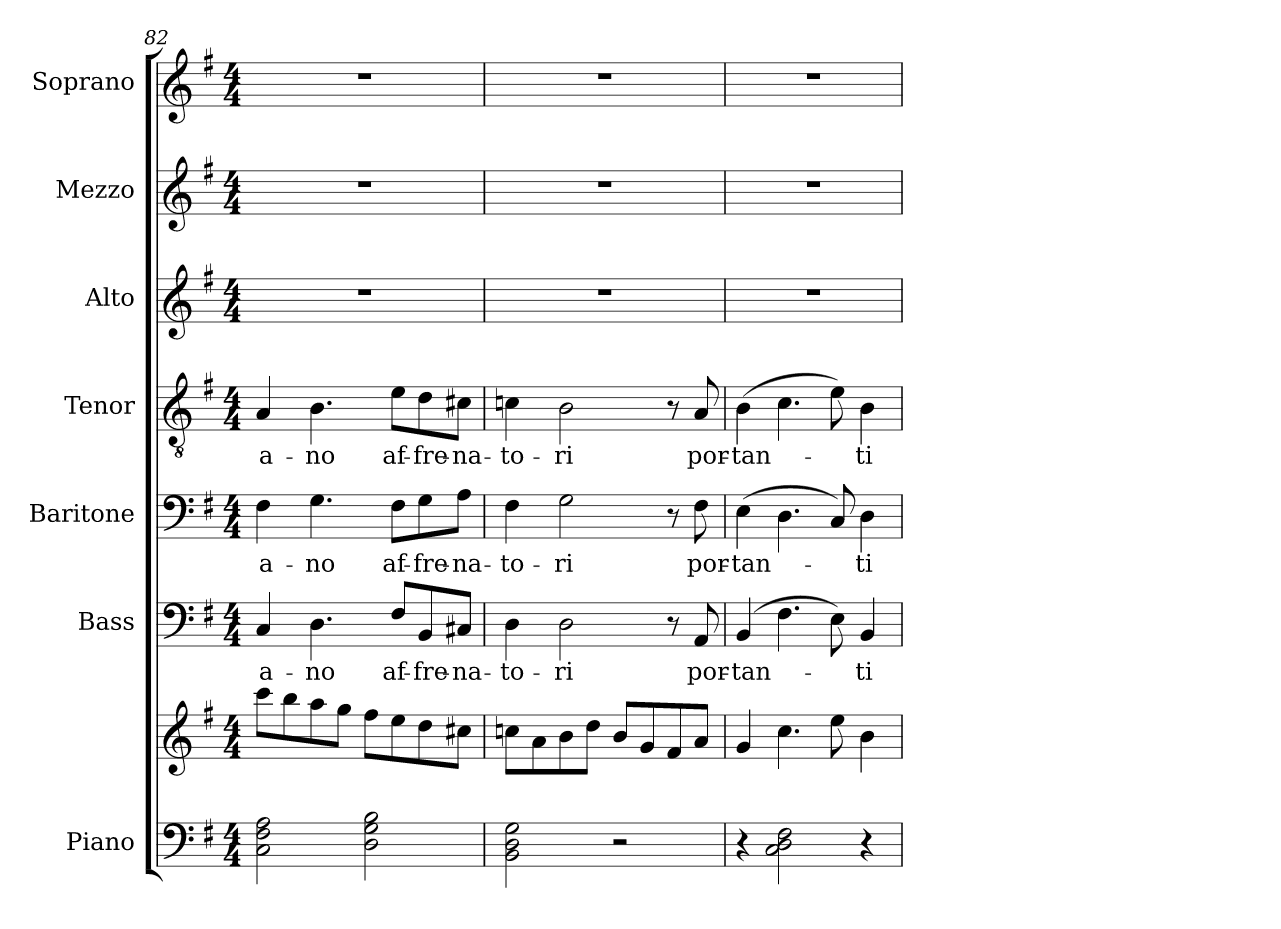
**kern	**kern	**kern	**text	**kern	**text	**kern	**text	**kern	**kern	**kern
*part7	*part7	*part6	*part6	*part5	*part5	*part4	*part4	*part3	*part2	*part1
*staff8	*staff7	*staff6	*staff6	*staff5	*staff5	*staff4	*staff4	*staff3	*staff2	*staff1
*I"Piano	*	*I"Bass	*	*I"Baritone	*	*I"Tenor	*	*I"Alto	*I"Mezzo	*I"Soprano
*I'Pno.	*	*I'B.	*	*I'Bar.	*	*I'T.	*	*I'A.	*I'M.	*I'S.
*clefF4	*clefG2	*clefF4	*	*clefF4	*	*clefGv2	*	*clefG2	*clefG2	*clefG2
*	*	*	*	*	*	*ITrd7c12	*	*	*	*
*k[f#]	*k[f#]	*k[f#]	*	*k[f#]	*	*k[f#]	*	*k[f#]	*k[f#]	*k[f#]
*G:	*G:	*G:	*	*G:	*	*G:	*	*G:	*G:	*G:
*M4/4	*M4/4	*M4/4	*	*M4/4	*	*M4/4	*	*M4/4	*M4/4	*M4/4
=82	=82	=82	=82	=82	=82	=82	=82	=82	=82	=82
!	!	!	!LO:LY:b:color=#000000	!	!	!	!	!	!	!
!	!	!	!	!	!LO:LY:b:color=#000000	!	!	!	!	!
!	!	!	!	!	!	!	!LO:LY:b:color=#000000	!	!	!
2Ci\ 2F#i 2Ai	8ccci\L	4Ci/	-a-	4F#i\	-a-	4AAi/	-a-	1r	1r	1r
.	8bbi\	.	.	.	.	.	.	.	.	.
!	!	!	!LO:LY:b:color=#000000	!	!	!	!	!	!	!
!	!	!	!	!	!LO:LY:b:color=#000000	!	!	!	!	!
!	!	!	!	!	!	!	!LO:LY:b:color=#000000	!	!	!
.	8aai\	4.Di\	-no	4.Gi\	-no	4.BBi\	-no	.	.	.
.	8ggi\J	.	.	.	.	.	.	.	.	.
2Di\ 2Gi 2Bi	8ff#i\L	.	.	.	.	.	.	.	.	.
!	!	!	!LO:LY:b:color=#000000	!	!	!	!	!	!	!
!	!	!	!	!	!LO:LY:b:color=#000000	!	!	!	!	!
!	!	!	!	!	!	!	!LO:LY:b:color=#000000	!	!	!
.	8eei\	8F#i/L	af-	8F#i\L	af-	8Ei\L	af-	.	.	.
!	!	!	!LO:LY:b:color=#000000	!	!	!	!	!	!	!
!	!	!	!	!	!LO:LY:b:color=#000000	!	!	!	!	!
!	!	!	!	!	!	!	!LO:LY:b:color=#000000	!	!	!
.	8ddi\	8BBi/	-fre-	8Gi\	-fre-	8Di\	-fre-	.	.	.
!	!	!	!LO:LY:b:color=#000000	!	!	!	!	!	!	!
!	!	!	!	!	!LO:LY:b:color=#000000	!	!	!	!	!
!	!	!	!	!	!	!	!LO:LY:b:color=#000000	!	!	!
.	8cc#Xi\J	8C#Xi/J	-na-	8Ai\J	-na-	8C#Xi\J	-na-	.	.	.
!!LO:LB:g=z
=83	=83	=83	=83	=83	=83	=83	=83	=83	=83	=83
!	!	!	!LO:LY:b:color=#000000	!	!	!	!	!	!	!
!	!	!	!	!	!LO:LY:b:color=#000000	!	!	!	!	!
!	!	!	!	!	!	!	!LO:LY:b:color=#000000	!	!	!
2BBi\ 2Di 2Gi	8ccni\L	4Di\	-to-	4F#i\	-to-	4Cni\	-to-	1r	1r	1r
.	8ai\	.	.	.	.	.	.	.	.	.
!	!	!	!LO:LY:b:color=#000000	!	!	!	!	!	!	!
!	!	!	!	!	!LO:LY:b:color=#000000	!	!	!	!	!
!	!	!	!	!	!	!	!LO:LY:b:color=#000000	!	!	!
.	8bi\	2Di\	-ri	2Gi\	-ri	2BBi\	-ri	.	.	.
.	8ddi\J	.	.	.	.	.	.	.	.	.
2r	8bi/L	.	.	.	.	.	.	.	.	.
.	8gi/	.	.	.	.	.	.	.	.	.
.	8f#i/	8r	.	8r	.	8r	.	.	.	.
!	!	!	!LO:LY:b:color=#000000	!	!	!	!	!	!	!
!	!	!	!	!	!LO:LY:b:color=#000000	!	!	!	!	!
!	!	!	!	!	!	!	!LO:LY:b:color=#000000	!	!	!
.	8ai/J	8AAi/	por-	8F#i\	por-	8AAi/	por-	.	.	.
=84	=84	=84	=84	=84	=84	=84	=84	=84	=84	=84
!	!	!	!LO:LY:b:color=#000000	!	!	!	!	!	!	!
!	!	!	!	!	!LO:LY:b:color=#000000	!	!	!	!	!
!	!	!	!	!	!	!	!LO:LY:b:color=#000000	!	!	!
4r	4gi/	(4BBi/	-tan-	(4Ei\	-tan-	(4BBi\	-tan-	1r	1r	1r
2Ci\ 2Di 2F#i	4.cci\	4.F#i\	.	4.Di\	.	4.Ci\	.	.	.	.
.	8eei\	8Ei\)	.	8Ci/)	.	8Ei\)	.	.	.	.
!	!	!	!LO:LY:b:color=#000000	!	!	!	!	!	!	!
!	!	!	!	!	!LO:LY:b:color=#000000	!	!	!	!	!
!	!	!	!	!	!	!	!LO:LY:b:color=#000000	!	!	!
4r	4bi\	4BBi/	-ti	4Di\	-ti	4BBi\	-ti	.	.	.
=	=	=	=	=	=	=	=	=	=	=
*-	*-	*-	*-	*-	*-	*-	*-	*-	*-	*-
